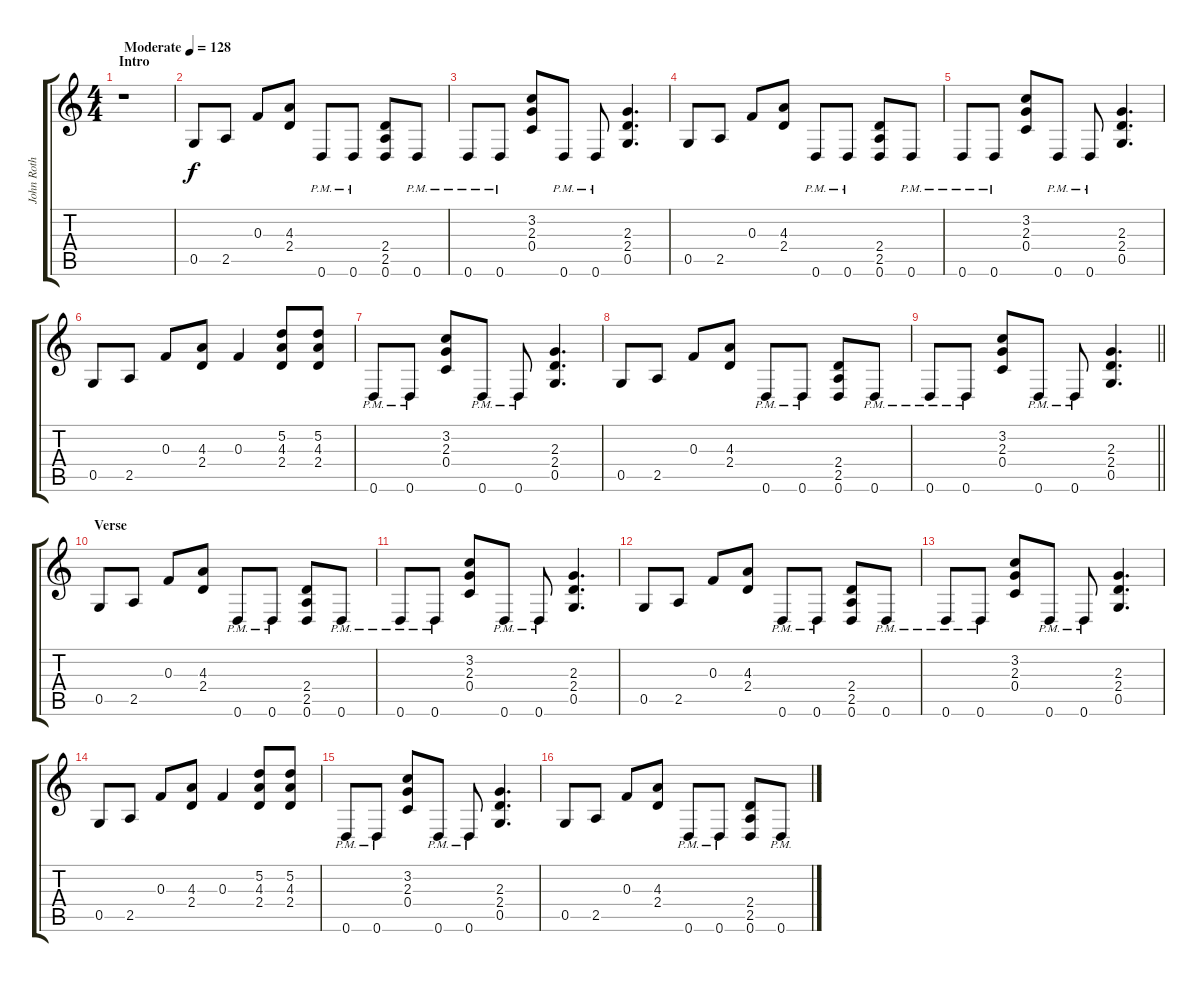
\track ("John Roth" "John Roth") {instrument distortionguitar}
\staff {score tabs}
\tuning (D4 A3 F3 C3 G2 D2) {hide}
\ts (4 4)
\section ("" "Intro")
\tempo (128 "Moderate")
\clef g2
\ks c
r.1{dy f instrument distortionguitar} |
0.5.8 2.5.8 0.3.8 (4.3 2.4).8 0.6{pm}.8 0.6{pm}.8 (2.4 2.5 0.6).8 0.6{pm}.8 |
0.6{pm}.8 0.6{pm}.8 (3.2 2.3 0.4).8 0.6{pm}.8 0.6{pm}.8 (2.3 2.4 0.5).4{d} |
0.5.8 2.5.8 0.3.8 (4.3 2.4).8 0.6{pm}.8 0.6{pm}.8 (2.4 2.5 0.6).8 0.6{pm}.8 |
0.6{pm}.8 0.6{pm}.8 (3.2 2.3 0.4).8 0.6{pm}.8 0.6{pm}.8 (2.3 2.4 0.5).4{d} |
0.5.8 2.5.8 0.3.8 (4.3 2.4).8 0.3.4 (5.2 4.3 2.4).8 (5.2 4.3 2.4).8 |
0.6{pm}.8 0.6{pm}.8 (3.2 2.3 0.4).8 0.6{pm}.8 0.6{pm}.8 (2.3 2.4 0.5).4{d} |
0.5.8 2.5.8 0.3.8 (4.3 2.4).8 0.6{pm}.8 0.6{pm}.8 (2.4 2.5 0.6).8 0.6{pm}.8 |
\barLineRight lightlight
0.6{pm}.8 0.6{pm}.8 (3.2 2.3 0.4).8 0.6{pm}.8 0.6{pm}.8 (2.3 2.4 0.5).4{d} |
\section ("" "Verse")
0.5.8 2.5.8 0.3.8 (4.3 2.4).8 0.6{pm}.8 0.6{pm}.8 (2.4 2.5 0.6).8 0.6{pm}.8 |
0.6{pm}.8 0.6{pm}.8 (3.2 2.3 0.4).8 0.6{pm}.8 0.6{pm}.8 (2.3 2.4 0.5).4{d} |
0.5.8 2.5.8 0.3.8 (4.3 2.4).8 0.6{pm}.8 0.6{pm}.8 (2.4 2.5 0.6).8 0.6{pm}.8 |
0.6{pm}.8 0.6{pm}.8 (3.2 2.3 0.4).8 0.6{pm}.8 0.6{pm}.8 (2.3 2.4 0.5).4{d} |
0.5.8 2.5.8 0.3.8 (4.3 2.4).8 0.3.4 (5.2 4.3 2.4).8 (5.2 4.3 2.4).8 |
0.6{pm}.8 0.6{pm}.8 (3.2 2.3 0.4).8 0.6{pm}.8 0.6{pm}.8 (2.3 2.4 0.5).4{d} |
0.5.8 2.5.8 0.3.8 (4.3 2.4).8 0.6{pm}.8 0.6{pm}.8 (2.4 2.5 0.6).8 0.6{pm}.8
